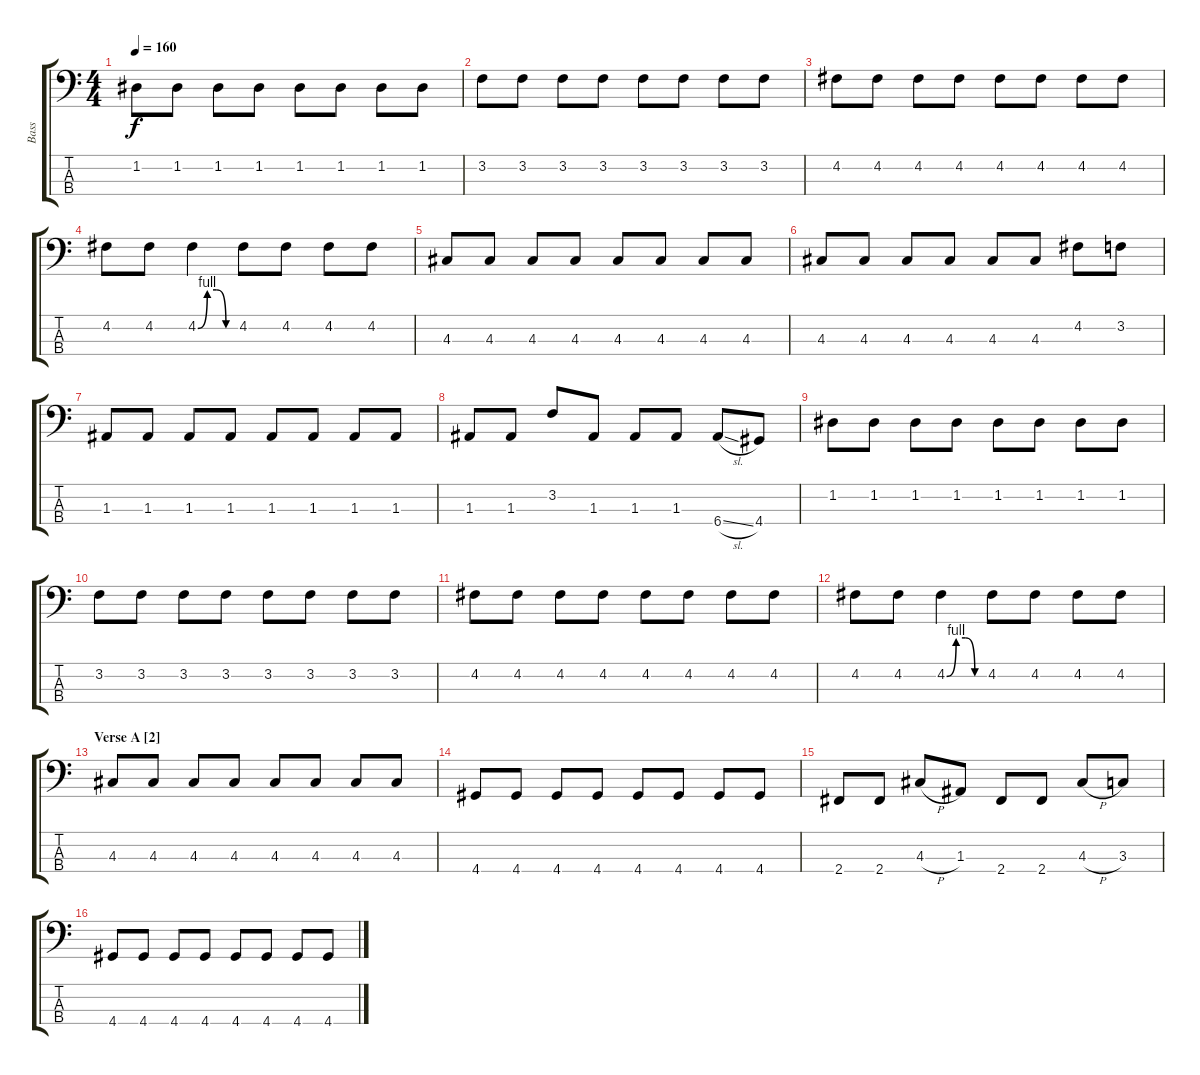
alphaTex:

\track ("Bass" "Bass") {instrument electricbassfinger}
\staff {score tabs}
\tuning (G2 D2 A1 E1) {hide}
\ts (4 4)
\tempo 160
\clef f4
\ks c
1.2.8{dy f} 1.2.8 1.2.8 1.2.8 1.2.8 1.2.8 1.2.8 1.2.8 |
3.2.8 3.2.8 3.2.8 3.2.8 3.2.8 3.2.8 3.2.8 3.2.8 |
4.2.8 4.2.8 4.2.8 4.2.8 4.2.8 4.2.8 4.2.8 4.2.8 |
4.2.8 4.2.8 4.2{be (custom 0 0 15 4 30 4 45 0 60 0)}.4 4.2.8 4.2.8 4.2.8 4.2.8 |
4.3.8 4.3.8 4.3.8 4.3.8 4.3.8 4.3.8 4.3.8 4.3.8 |
4.3.8 4.3.8 4.3.8 4.3.8 4.3.8 4.3.8 4.2.8 3.2.8 |
1.3.8 1.3.8 1.3.8 1.3.8 1.3.8 1.3.8 1.3.8 1.3.8 |
1.3.8 1.3.8 3.2.8 1.3.8 1.3.8 1.3.8 6.4{sl}.8 4.4.8 |
1.2.8 1.2.8 1.2.8 1.2.8 1.2.8 1.2.8 1.2.8 1.2.8 |
3.2.8 3.2.8 3.2.8 3.2.8 3.2.8 3.2.8 3.2.8 3.2.8 |
4.2.8 4.2.8 4.2.8 4.2.8 4.2.8 4.2.8 4.2.8 4.2.8 |
4.2.8 4.2.8 4.2{be (custom 0 0 15 4 30 4 45 0 60 0)}.4 4.2.8 4.2.8 4.2.8 4.2.8 |
\section ("" "Verse A [2]")
4.3.8 4.3.8 4.3.8 4.3.8 4.3.8 4.3.8 4.3.8 4.3.8 |
4.4.8 4.4.8 4.4.8 4.4.8 4.4.8 4.4.8 4.4.8 4.4.8 |
2.4.8 2.4.8 4.3{h}.8 1.3.8 2.4.8 2.4.8 4.3{h}.8 3.3.8 |
4.4.8 4.4.8 4.4.8 4.4.8 4.4.8 4.4.8 4.4.8 4.4.8
